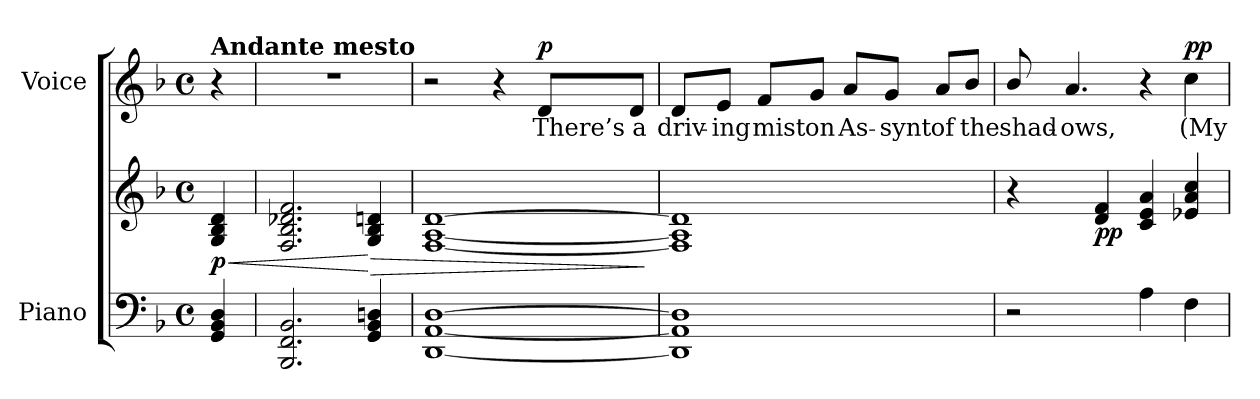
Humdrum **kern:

**kern	**kern	**dynam	**kern	**text	**dynam
*part2	*part2	*part2	*part1	*part1	*part1
*staff3	*staff2	*staff2/3	*staff1	*staff1	*staff1
*I"Piano	*	*	*I"Voice	*	*
*I'Pno	*	*	*	*	*
*clefF4	*clefG2	*	*clefG2	*	*
*k[b-]	*k[b-]	*	*k[b-]	*	*
*M4/4	*M4/4	*	*M4/4	*	*
*met(c)	*met(c)	*	*met(c)	*	*
=	=	=	=	=	=
!	!	!	!LO:TX:a:B:t=Andante mesto	!	!
!	!	!LO:HP:b	!	!	!
!	!	!LO:DY:n=1:b	!	!	!
4GG/ 4BB-/ 4D/	4G/ 4B-/ 4d/	< p	4r	.	.
=1	=1	=1	=1	=1	=1
2.BBB-/ 2.FF/ 2.BB-/	2.F/ 2.B-/ 2.d-X/ 2.f/	.	1r	.	.
!	!	!LO:HP:n=1:b	!	!	!
4GG/ 4BB-/ 4Dn/	4G/ 4B-/ 4dn/	[ >	.	.	.
=2	=2	=2	=2	=2	=2
[1DD [1AA [1D	[1F [1A [1d	.	2r	.	.
.	.	.	4r	.	.
!	!	!	!	!LO:LY:b	!LO:DY:a
.	.	.	8d/L	There’s	p
!	!	!	!	!LO:LY:b	!
.	.	.	8d/J	a	.
.	.	]	.	.	.
=3	=3	=3	=3	=3	=3
!	!	!	!	!LO:LY:b	!
1DD] 1AA] 1D]	1F] 1A] 1d]	.	8d/L	driv-	.
!	!	!	!	!LO:LY:b	!
.	.	.	8e/J	-ing	.
!	!	!	!	!LO:LY:b	!
.	.	.	8f/L	mist	.
!	!	!	!	!LO:LY:b	!
.	.	.	8g/J	on	.
!	!	!	!	!LO:LY:b	!
.	.	.	8a/L	As-	.
!	!	!	!	!LO:LY:b	!
.	.	.	8g/J	-synt	.
!	!	!	!	!LO:LY:b	!
.	.	.	8a/L	of	.
!	!	!	!	!LO:LY:b	!
.	.	.	8b-/J	the	.
!!LO:LB:g=z
=4	=4	=4	=4	=4	=4
!	!	!	!	!LO:LY:b	!
2r	4r	.	8b-/	shad-	.
!	!	!	!	!LO:LY:b	!
.	.	.	4.a/	-ows,	.
!	!	!LO:DY:b	!	!	!
.	4d/ 4f/	pp	.	.	.
4A\	4c/ 4e/ 4a/	.	4r	.	.
!	!	!	!	!LO:LY:b	!LO:DY:a
4F\	4e-X/ 4a/ 4cc/	.	4cc\	(My	pp
=	=	=	=	=	=
*-	*-	*-	*-	*-	*-
